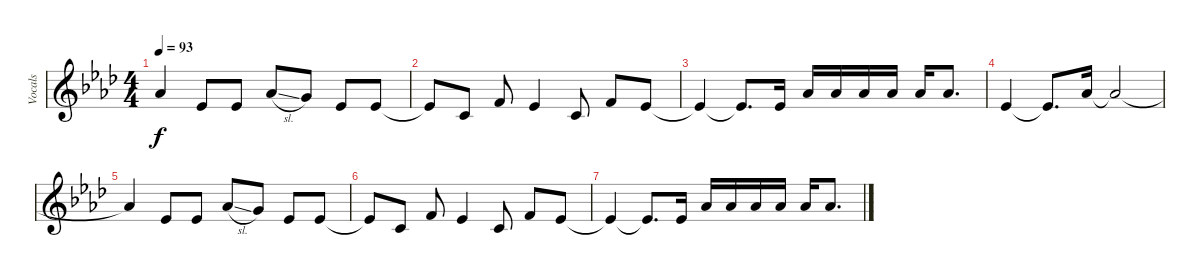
\track ("Vocals" "Vocals") {instrument bassoon}
\staff {score}
\tuning (E4 C4 G3 C3 G2 C2) {hide}
\ts (4 4)
\tempo 93
\clef g2
\ks ab
8.2{t}.4{dy f} 8.3.8 8.3.8 8.2{sl}.8 7.2.8 8.3.8 8.3.8 |
8.3{t}.8 5.3.8 5.2.8 8.3.4 5.3.8 5.2.8 8.3.8 |
8.3{t}.4 8.3{t}.8{d} 8.3.16 8.2.16 8.2.16 8.2.16 8.2.16 8.2.16 8.2.8{d} |
8.3.4 8.3{t}.8{d} 8.2.16 8.2{t}.2 |
8.2{t}.4 8.3.8 8.3.8 8.2{sl}.8 7.2.8 8.3.8 8.3.8 |
8.3{t}.8 5.3.8 5.2.8 8.3.4 5.3.8 5.2.8 8.3.8 |
8.3{t}.4 8.3{t}.8{d} 8.3.16 8.2.16 8.2.16 8.2.16 8.2.16 8.2.16 8.2.8{d}
